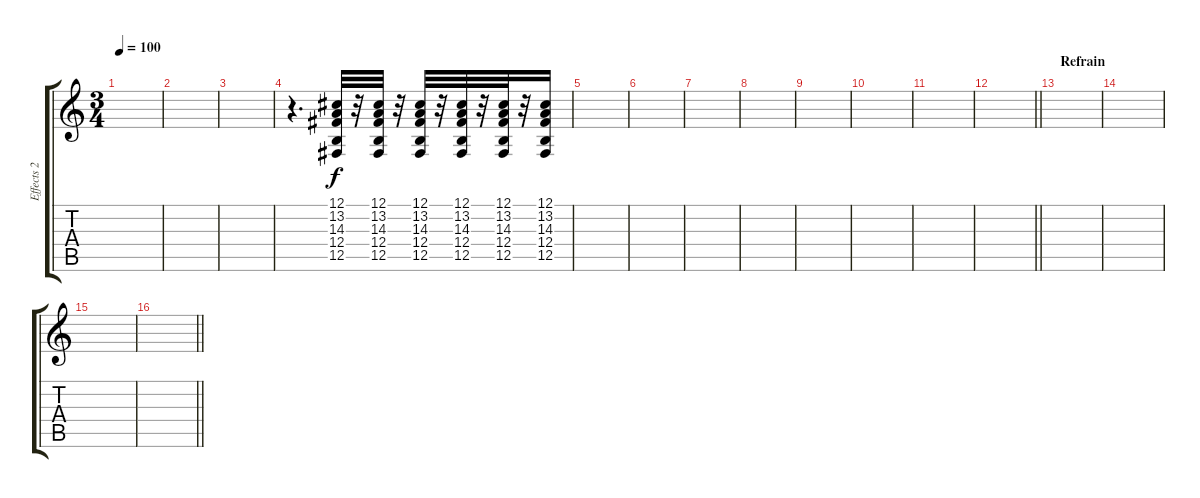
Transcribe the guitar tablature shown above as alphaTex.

\track ("Effects 2" "Effects 2") {instrument violin}
\staff {score tabs}
\tuning (Db4 Ab3 E3 B2 Gb2 B1) {hide}
\ts (3 4)
\tempo 100
\clef g2
\ks c
|
|
|
r.4{d} (12.1 13.2 14.3 12.4 12.5).32{volume 3} r.32 (12.1 13.2 14.3 12.4 12.5).32{volume 13} r.32 (12.1 13.2 14.3 12.4 12.5).32 r.32 (12.1 13.2 14.3 12.4 12.5).32 r.32 (12.1 13.2 14.3 12.4 12.5).32 r.32 (12.1 13.2 14.3 12.4 12.5).16 |
|
|
|
|
|
|
|
\barLineRight lightlight
|
\section ("" "Refrain")
|
|
|
\barLineRight lightlight
